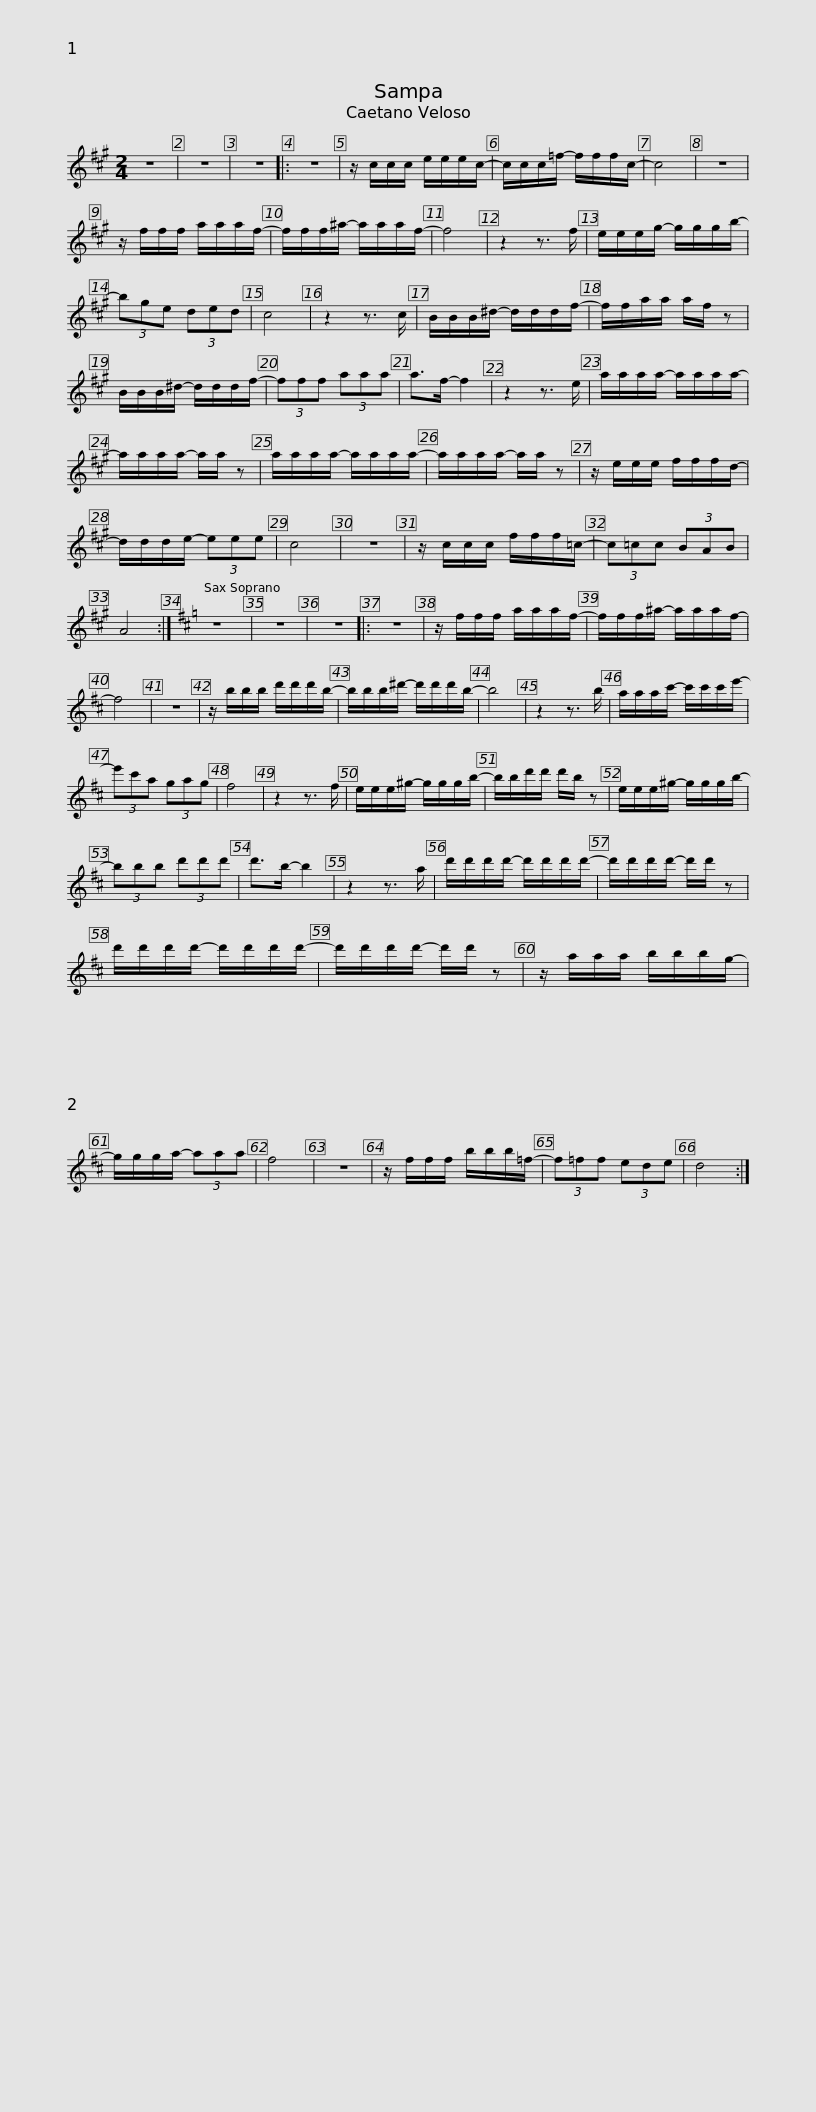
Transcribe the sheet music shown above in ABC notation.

X:1
L:1/8
M:2/4
I:linebreak $
K:none
V:1 treble transpose=-9
V:1
[K:A] z4 | z4 | z4 |: z4 | z/ c/c/c/ e/e/e/c/- | %5
 c/c/c/=f/- f/f/f/c/- | c4 | z4 | z/ f/f/f/ a/a/a/f/- |$ f/f/f/^a/- a/a/a/f/- | %10
 f4 | z2 z3/2 f/ | e/e/e/g/- g/g/g/b/- | (3bge (3ded | c4 | %15
 z2 z3/2 c/ | B/B/B/^d/- d/d/d/f/- |$ f/f/a/a/ a/f/ z | B/B/B/^d/- d/d/d/f/- | (3fff (3aaa | %20
 a>f- f2 | z2 z3/2 e/ | a/a/a/a/- a/a/a/a/- |$ a/a/a/a/- a/a/ z | a/a/a/a/- a/a/a/a/- | %25
 a/a/a/a/- a/a/ z | z/ e/e/e/ f/f/f/d/- | d/d/d/e/- (3eee | c4 |$ z4 | %30
 z/ c/c/c/ f/f/f/=c/- | (3c=cc (3BAB | A4 :|$[K:D] z4 | z4 | %35
 z4 |: z4 | z/ f/f/f/ a/a/a/f/- | f/f/f/^a/- a/a/a/f/- | f4 | %40
 z4 | z/ b/b/b/ d'/d'/d'/b/- |$ b/b/b/^d'/- d'/d'/d'/b/- | b4 | z2 z3/2 b/ | %45
 a/a/a/c'/- c'/c'/c'/e'/- | (3e'c'a (3gag | f4 | z2 z3/2 f/ |$ e/e/e/^g/- g/g/g/b/- | %50
 b/b/d'/d'/ d'/b/ z | e/e/e/^g/- g/g/g/b/- | (3bbb (3d'd'd' | d'>b- b2 | z2 z3/2 a/ |$ %55
 d'/d'/d'/d'/- d'/d'/d'/d'/- | d'/d'/d'/d'/- d'/d'/ z | d'/d'/d'/d'/- d'/d'/d'/d'/- | d'/d'/d'/d'/- d'/d'/ z |$ z/ a/a/a/ b/b/b/g/- | %60
 g/g/g/a/- (3aaa | f4 | z4 | z/ f/f/f/ b/b/b/=f/- | (3f=ff (3ede | %65
 d4 :| %66
